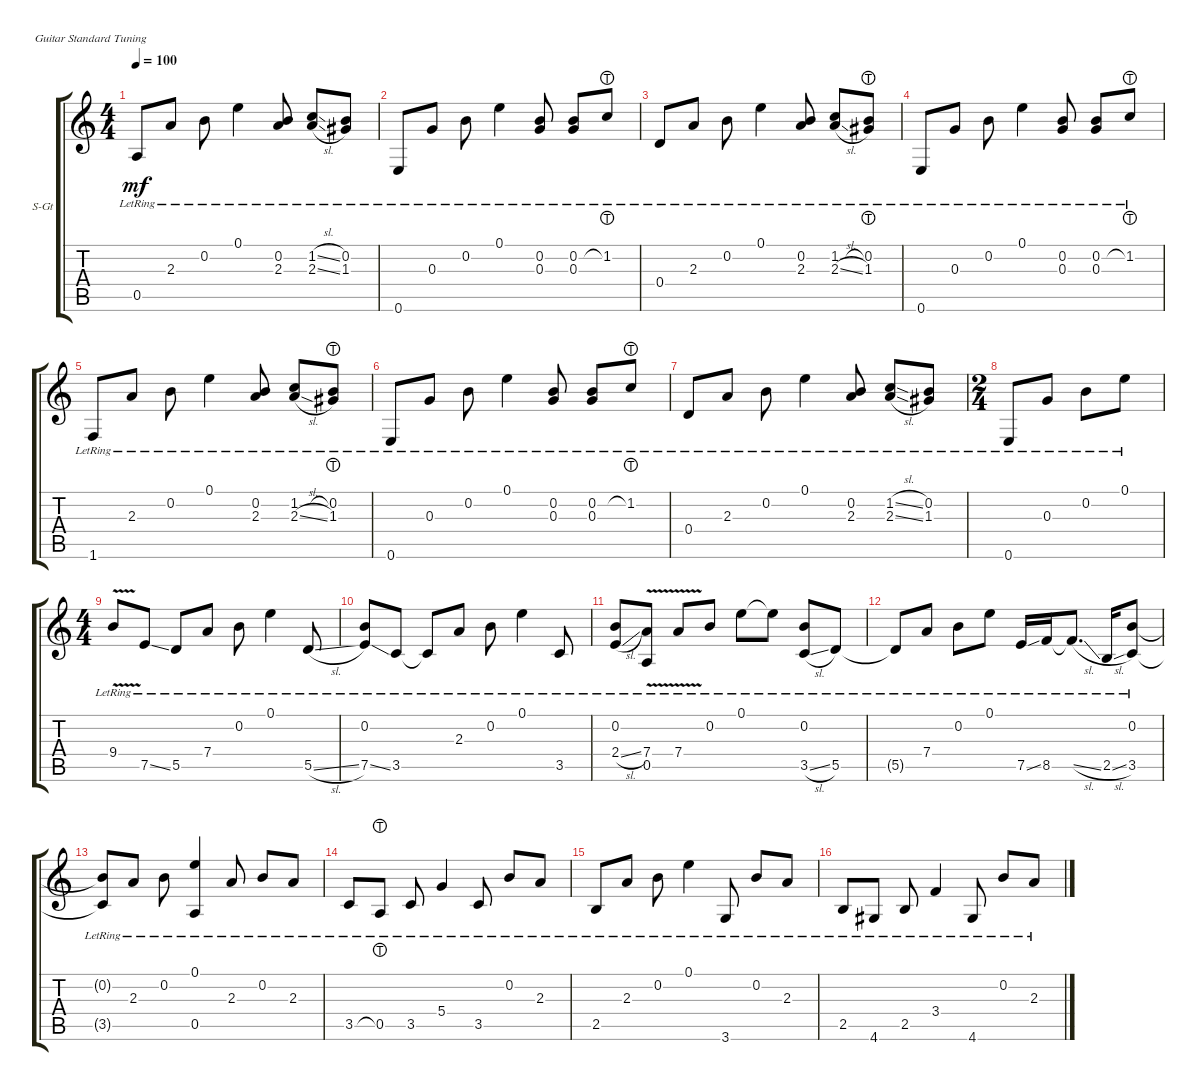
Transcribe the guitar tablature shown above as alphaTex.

\defaultSystemsLayout 4
\bracketExtendMode groupsimilarinstruments
\firstSystemTrackNameOrientation horizontal
\otherSystemsTrackNameOrientation horizontal
\track ("Steel Guitar" "S-Gt") {instrument acousticguitarsteel}
\staff {score tabs}
\tuning (E4 B3 G3 D3 A2 E2)
\ts (4 4)
\tempo 100
\clef g2
\ks c
0.5{lr}.8{dy mf} 2.3{lr}.8 0.2{lr}.8 0.1{lr}.4 (2.3{lr} 0.2{lr}).8 (1.2{sl lr} 2.3{sl lr}).8 (0.2{lr} 1.3{lr}).8 |
0.6{lr}.8 0.3{lr}.8 0.2{lr}.8 0.1{lr}.4 (0.2{lr} 0.3{lr}).8 (0.2{lr} 0.3{lr}).8 1.2{lht lr}.8 |
0.4{lr}.8 2.3{lr}.8 0.2{lr}.8 0.1{lr}.4 (2.3{lr} 0.2{lr}).8 (1.2{lr} 2.3{sl lr}).8 (0.2{lht lr} 1.3{lr}).8 |
0.6{lr}.8 0.3{lr}.8 0.2{lr}.8 0.1{lr}.4 (0.2{lr} 0.3{lr}).8 (0.2{lr} 0.3{lr}).8 1.2{lht lr}.8 |
1.6{lr}.8 2.3{lr}.8 0.2{lr}.8 0.1{lr}.4 (2.3{lr} 0.2{lr}).8 (1.2{lr} 2.3{sl lr}).8 (0.2{lht lr} 1.3{lr}).8 |
0.6{lr}.8 0.3{lr}.8 0.2{lr}.8 0.1{lr}.4 (0.2{lr} 0.3{lr}).8 (0.2{lr} 0.3{lr}).8 1.2{lht lr}.8 |
0.4{lr}.8 2.3{lr}.8 0.2{lr}.8 0.1{lr}.4 (2.3{lr} 0.2{lr}).8 (1.2{sl lr} 2.3{sl lr}).8 (0.2{lr} 1.3{lr}).8 |
\ts (2 4)
0.6{lr}.8 0.3{lr}.8 0.2{lr}.8 0.1{lr}.8 |
\ts (4 4)
9.4{v lr}.8 7.5{ss lr}.8 5.5{lr}.8 7.4{lr}.8 0.2{lr}.8 0.1{lr}.4 5.5{sl lr}.8 |
(7.5{ss lr} 0.2{lr}).8 3.5{lr}.8 3.5{lr t}.8 2.3{lr}.8 0.2{lr}.8 0.1{lr}.4 3.5{lr}.8 |
(2.4{sl lr} 0.2{lr}).8 (7.4{v lr} 0.5{lr}).8 7.4{v lr}.8 0.2{lr}.8 0.1{lr}.8 0.1{lr t}.8 (3.5{sl lr} 0.2{lr}).8 5.5{lr}.8 |
5.5{lr t}.8 7.4{lr}.8 0.2{lr}.8 0.1{lr}.8 7.5{ss lr}.16 8.5{lr}.16 8.5{sl lr t}.8{d} 2.5{sl lr}.16 (3.5{lr} 0.2{lr}).8 |
(3.5{lr t} 0.2{lr t}).8 2.3{lr}.8 0.2{lr}.8 (0.1{lr} 0.5{lr}).4 2.3{lr}.8 0.2{lr}.8 2.3{lr}.8 |
3.5{lr}.8 0.5{lht lr}.8 3.5{lr}.8 5.4{lr}.4 3.5{lr}.8 0.2{lr}.8 2.3{lr}.8 |
2.5{lr}.8 2.3{lr}.8 0.2{lr}.8 0.1{lr}.4 3.6{lr}.8 0.2{lr}.8 2.3{lr}.8 |
2.5{lr}.8 4.6{lr}.8 2.5{lr}.8 3.4{lr}.4 4.6{lr}.8 0.2{lr}.8 2.3{lr}.8
